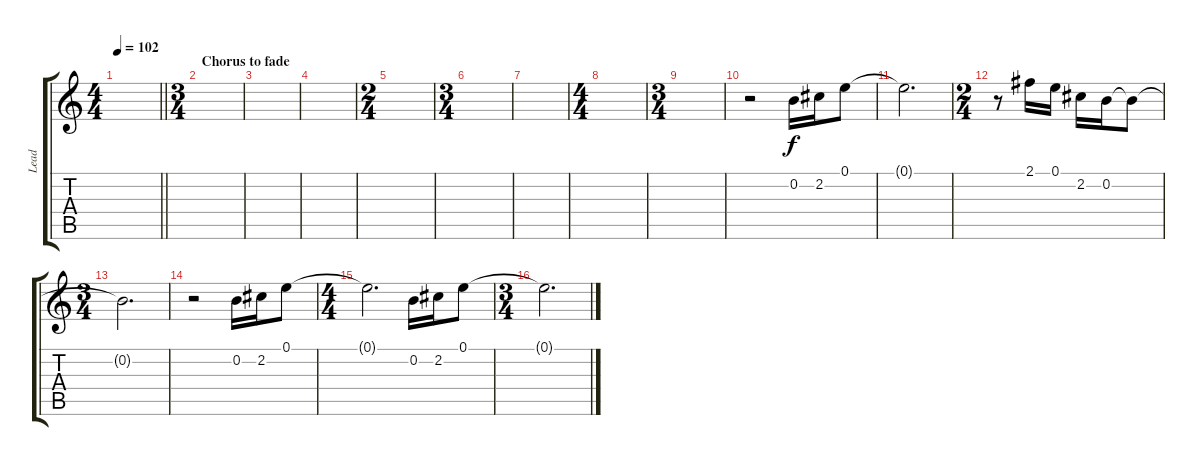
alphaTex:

\track ("Lead" "Lead") {instrument overdrivenguitar}
\staff {score tabs}
\tuning (E4 B3 G3 D3 A2 E2) {hide}
\ts (4 4)
\tempo 102
\clef g2
\barLineRight lightlight
\ks c
|
\ts (3 4)
\section ("" "Chorus to fade")
|
|
|
\ts (2 4)
|
\ts (3 4)
|
|
\ts (4 4)
|
\ts (3 4)
|
r.2{volume 2 balance 11} 0.2.16 2.2.16 0.1.8 |
0.1{t}.2{d} |
\ts (2 4)
r.8 2.1.16 0.1.16 2.2.16 0.2.16 0.2{t}.8 |
\ts (3 4)
0.2{t}.2{d} |
r.2 0.2.16 2.2.16 0.1.8 |
\ts (4 4)
0.1{t}.2{d} 0.2.16 2.2.16 0.1.8 |
\ts (3 4)
0.1{t}.2{d}
